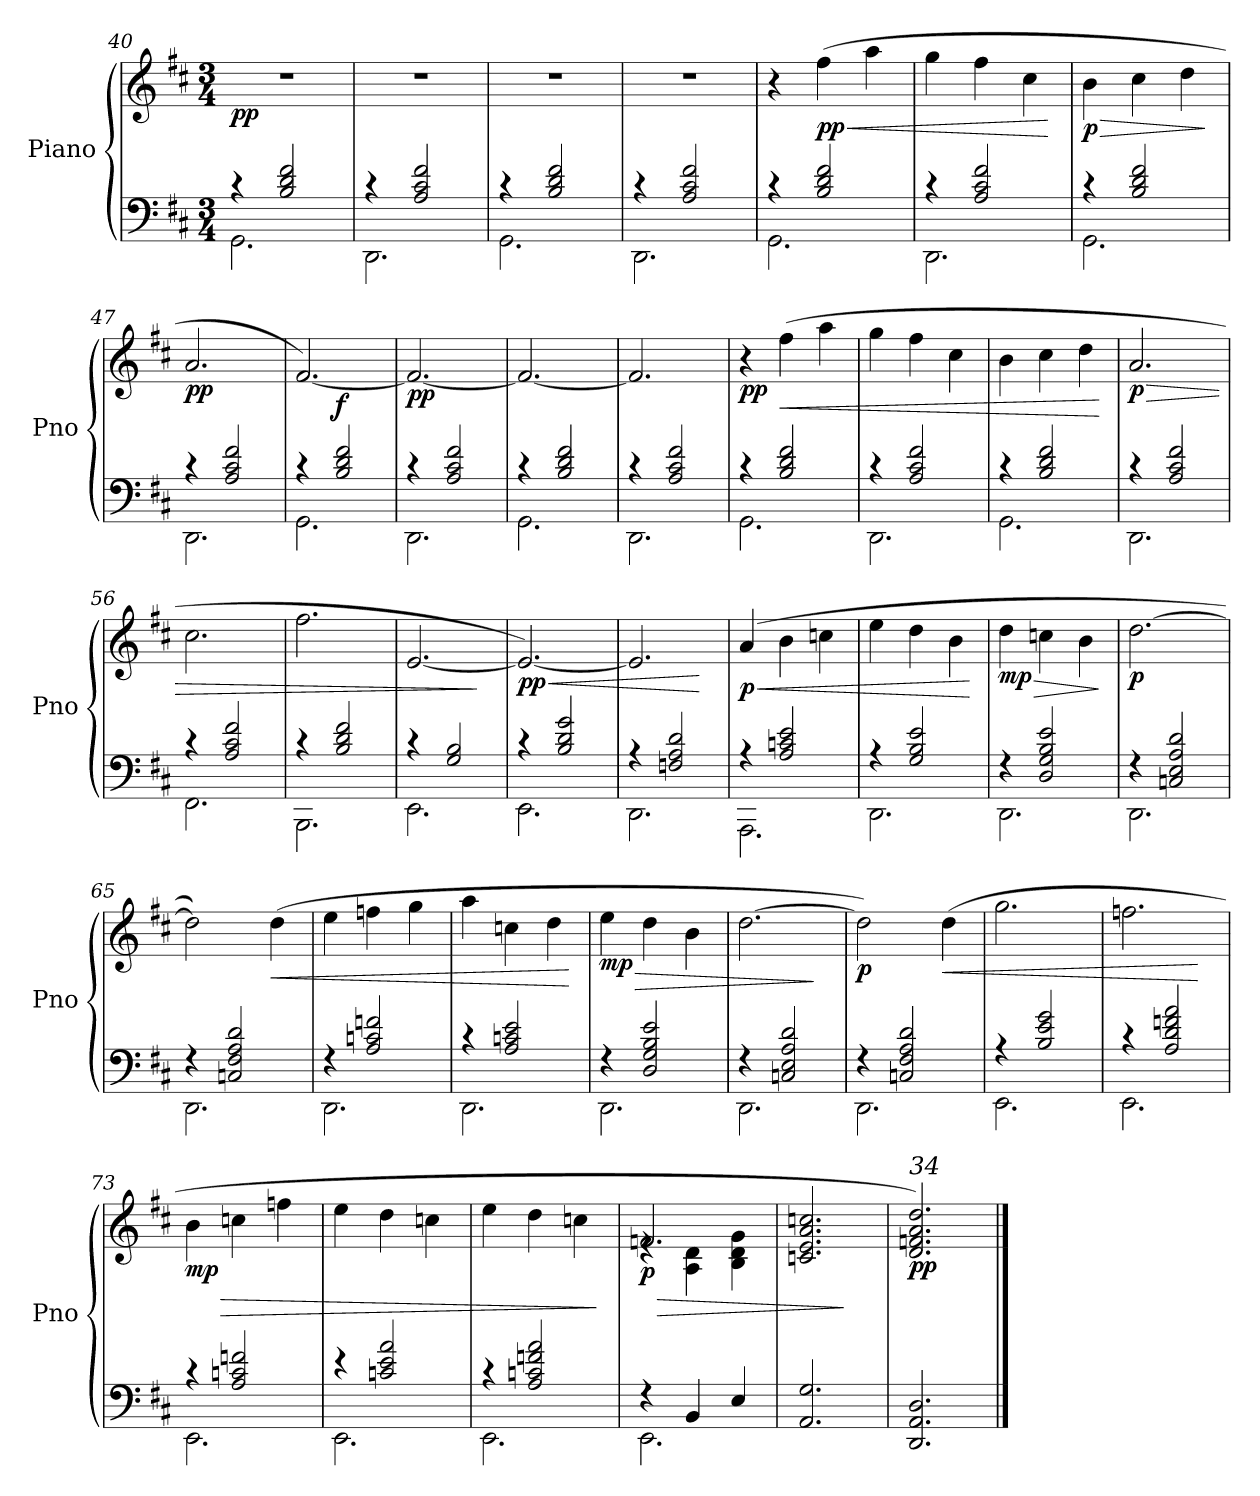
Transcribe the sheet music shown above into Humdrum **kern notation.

**kern	**kern	**dynam
*part1	*part1	*part1
*staff2	*staff1	*staff1/2
*I"Piano	*	*
*I'Pno	*	*
*clefF4	*clefG2	*
*k[f#c#]	*k[f#c#]	*
*M3/4	*M3/4	*
=40	=40	=40
*^	*	*
!	!	!	!LO:DY:b
4r	2.GG\	2.r	pp
2B/ 2d/ 2f#/	.	.	.
!!LO:LB:g=z
=41	=41	=41	=41
4r	2.DD\	2.r	.
2A/ 2c#/ 2f#/	.	.	.
=42	=42	=42	=42
4r	2.GG\	2.r	.
2B/ 2d/ 2f#/	.	.	.
=43	=43	=43	=43
4r	2.DD\	2.r	.
2A/ 2c#/ 2f#/	.	.	.
=44	=44	=44	=44
4r	2.GG\	4r	.
!	!	!	!LO:HP:b
!	!	!	!LO:DY:n=1:b
2B/ 2d/ 2f#/	.	(>4ff#\	< pp
.	.	4aa\	.
=45	=45	=45	=45
4r	2.DD\	4gg\	.
2A/ 2c#/ 2f#/	.	4ff#\	.
.	.	4cc#\	.
*v	*v	*	*
.	.	[
!!LO:LB:g=z
=46	=46	=46
*^	*	*
!	!	!	!LO:HP:b
!	!	!	!LO:DY:n=1:b
4r	2.GG\	4b\	> p
2B/ 2d/ 2f#/	.	4cc#\	.
.	.	4dd\	.
*v	*v	*	*
.	.	]
=47	=47	=47
*^	*	*
!	!	!	!LO:DY:b
4r	2.DD\	2.a/	pp
2A/ 2c#/ 2f#/	.	.	.
=48	=48	=48	=48
4r	2.GG\	[2.f#/)	.
!	!	!	!LO:DY:a=2
2B/ 2d/ 2f#/	.	.	f
=49	=49	=49	=49
!	!	!	!LO:DY:b
4r	2.DD\	2.f#/_	pp
2A/ 2c#/ 2f#/	.	.	.
=50	=50	=50	=50
4r	2.GG\	2.f#/_	.
2B/ 2d/ 2f#/	.	.	.
=51	=51	=51	=51
4r	2.DD\	2.f#/]	.
2A/ 2c#/ 2f#/	.	.	.
!!LO:PB:g=z
=52	=52	=52	=52
!	!	!	!LO:DY:b
4r	2.GG\	4r	pp
!	!	!	!LO:HP:b
2B/ 2d/ 2f#/	.	(>4ff#\	<
.	.	4aa\	.
=53	=53	=53	=53
4r	2.DD\	4gg\	.
2A/ 2c#/ 2f#/	.	4ff#\	.
.	.	4cc#\	.
=54	=54	=54	=54
4r	2.GG\	4b\	.
2B/ 2d/ 2f#/	.	4cc#\	.
.	.	4dd\	.
*v	*v	*	*
.	.	[
=55	=55	=55
*^	*	*
!	!	!	!LO:HP:b
!	!	!	!LO:DY:n=1:b
4r	2.DD\	2.a/	> p
2A/ 2c#/ 2f#/	.	.	.
=56	=56	=56	=56
4r	2.FF#\	2.cc#\	.
2A/ 2c#/ 2f#/	.	.	.
!!LO:LB:g=z
=57	=57	=57	=57
4r	2.BBB\	2.ff#\	.
2B/ 2d/ 2f#/	.	.	.
=58	=58	=58	=58
4r	2.EE\	[2.e/	.
2G/ 2B/	.	.	.
*v	*v	*	*
.	.	]
=59	=59	=59
*^	*	*
!	!	!	!LO:HP:b
!	!	!	!LO:DY:n=1:b
4r	2.EE\	2.e/_)	< pp
2B/ 2d/ 2g/	.	.	.
=60	=60	=60	=60
4r	2.DD\	2.e/]	.
2Fn/ 2A/ 2d/	.	.	.
*v	*v	*	*
.	.	[
=61	=61	=61
*^	*	*
!	!	!	!LO:HP:b
!	!	!	!LO:DY:n=1:b
4r	2.AAA\	(>4a/	< p
2A/ 2cn/ 2e/	.	4b\	.
.	.	4ccn\	.
=62	=62	=62	=62
4r	2.DD\	4ee\	.
2G/ 2B/ 2e/	.	4dd\	.
.	.	4b\	.
*v	*v	*	*
.	.	[
!!LO:LB:g=z
=63	=63	=63
*^	*	*
!	!	!	!LO:HP:b
!	!	!	!LO:DY:n=1:b
4r	2.DD\	4dd\	> mp
2D/ 2G/ 2B/ 2e/	.	4ccn\	.
.	.	4b\	.
*v	*v	*	*
.	.	]
=64	=64	=64
*^	*	*
!	!	!	!LO:DY:b
4r	2.DD\	[2.dd\	p
2Cn/ 2E/ 2A/ 2d/	.	.	.
=65	=65	=65	=65
4r	2.DD\	2dd\])	.
2Cn/ 2F#/ 2A/ 2d/	.	.	.
!	!	!	!LO:HP:b
.	.	(>4dd\	<
=66	=66	=66	=66
4r	2.DD\	4ee\	.
2A/ 2cn/ 2fn/	.	4ffn\	.
.	.	4gg\	.
=67	=67	=67	=67
4r	2.DD\	4aa\	.
2A/ 2cn/ 2e/	.	4ccn\	.
.	.	4dd\	.
*v	*v	*	*
.	.	[
!!LO:LB:g=z
=68	=68	=68
*^	*	*
!	!	!	!LO:HP:b
!	!	!	!LO:DY:n=1:b
4r	2.DD\	4ee\	> mp
2D/ 2G/ 2B/ 2e/	.	4dd\	.
.	.	4b\	.
=69	=69	=69	=69
4r	2.DD\	[2.dd\	.
2Cn/ 2E/ 2A/ 2d/	.	.	.
*v	*v	*	*
.	.	]
=70	=70	=70
*^	*	*
!	!	!	!LO:DY:b
4r	2.DD\	2dd\])	p
2Cn/ 2F#/ 2A/ 2d/	.	.	.
!	!	!	!LO:HP:b
.	.	(>4dd\	<
=71	=71	=71	=71
4r	2.EE\	2.gg\	.
2B/ 2e/ 2g/	.	.	.
=72	=72	=72	=72
4r	2.EE\	2.ffn\	.
2A/ 2d/ 2fn/ 2a/	.	.	.
*v	*v	*	*
.	.	[
=73	=73	=73
*^	*	*
!	!	!	!LO:HP:b
!	!	!	!LO:DY:n=1:b
4r	2.EE\	4b\	> mp
2A/ 2cn/ 2fn/	.	4ccn\	.
.	.	4ffn\	.
!!LO:LB:g=z
=74	=74	=74	=74
4r	2.EE\	4ee\	.
2cn/ 2e/ 2a/	.	4dd\	.
.	.	4ccn\	.
=75	=75	=75	=75
4r	2.EE\	4ee\	.
2A/ 2cn/ 2fn/ 2a/	.	4dd\	.
.	.	4ccn\	.
*v	*v	*	*
.	.	]
=76	=76	=76
*^	*	*
!	!	!	!LO:HP:b
*	*	*^	*
!	!	!	!	!LO:DY:n=1:b
4r	2.EE\	2.fn/	4re	> p
4BB/	.	.	4A\ 4d\	.
4E/	.	.	4B\ 4d\ 4g\	.
*v	*v	*	*	*
=77	=77	=77	=77
!	!LO:TX:a:i:t=46	!	!
*	*v	*v	*
2.AA/ 2.G/	2.cn/ 2.e/ 2.a/ 2.ccn/	.
.	.	]
=78	=78	=78
!	!LO:TX:a:i:t=34	!
!	!	!LO:DY:b
2.DD/ 2.AA/ 2.D/	2.d/ 2.fn/ 2.a/ 2.dd/)	pp
==	==	==
*-	*-	*-
